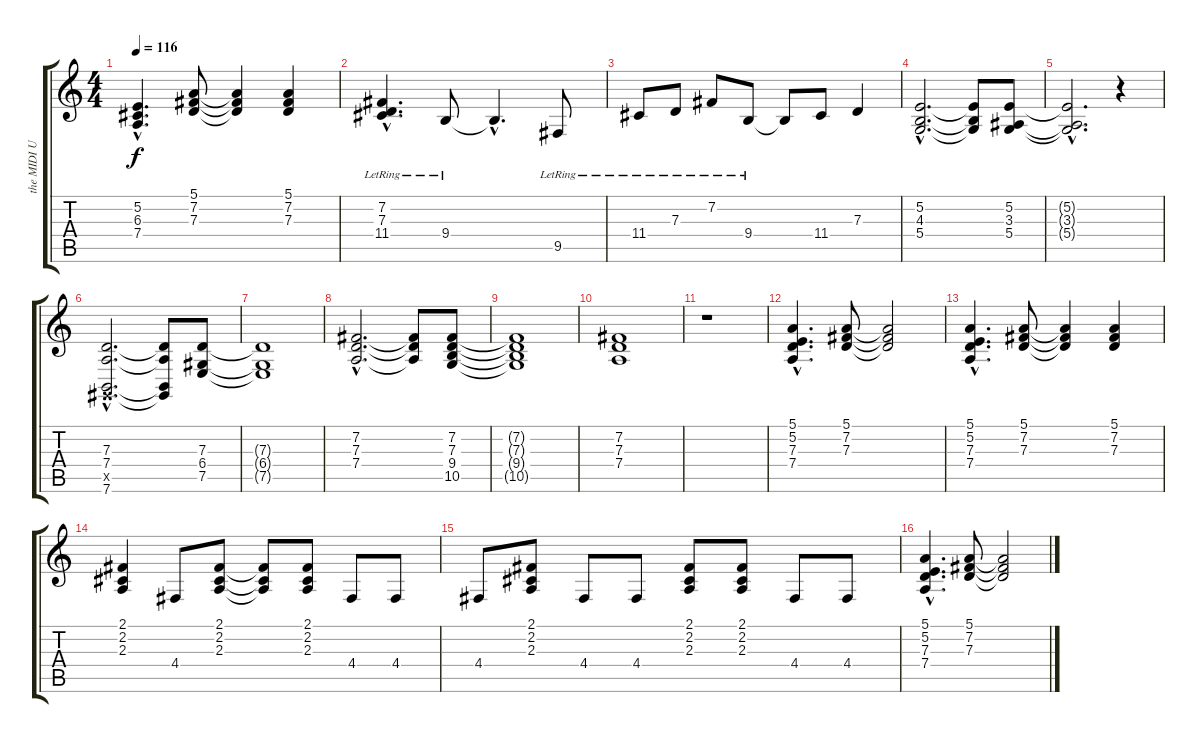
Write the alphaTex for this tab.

\track ("the MIDI Universe" "the MIDI U") {instrument brightacousticpiano}
\staff {score tabs}
\tuning (E4 B3 G3 D3 A2 E2) {hide}
\ts (4 4)
\tempo 116
\clef g2
\ks c
(5.2{hac} 6.3{hac} 7.4{hac}).4{d dy f} (5.1 7.2 7.3).8 (5.1{t} 7.2{t} 7.3{t}).4 (5.1 7.2 7.3).4 |
(7.2{hac lr} 7.3{hac lr} 11.4{hac lr}).4{d} 9.4{lr}.8 9.4{hac t}.4{d} 9.5{lr}.8 |
11.4{lr}.8 7.3{lr}.8 7.2{lr}.8 9.4{lr}.8 9.4{t}.8 11.4.8 7.3.4 |
(5.2{hac} 4.3{hac} 5.4{hac}).2{d} (5.2{t} 4.3{t} 5.4{t}).8 (5.2 3.3 5.4).8 |
(5.2{hac t} 3.3{hac t} 5.4{hac t}).2{d} r.4 |
(7.3{hac} 7.4{hac} -1.5{hac x} 7.6{hac}).2{d} (7.3{t} 7.4{t} -1.5{t} 7.6{t}).8 (7.3 6.4 7.5).8 |
(7.3{t} 6.4{t} 7.5{t}).1 |
(7.2{hac} 7.3{hac} 7.4{hac}).2{d} (7.2{t} 7.3{t} 7.4{t}).8 (7.2 7.3 9.4 10.5).8 |
(7.2{t} 7.3{t} 9.4{t} 10.5{t}).1 |
(7.2 7.3 7.4).1 |
r.1 |
(5.1{hac} 5.2{hac} 7.3{hac} 7.4{hac}).4{d} (5.1 7.2 7.3).8 (5.1{t} 7.2{t} 7.3{t}).2 |
(5.1{hac} 5.2{hac} 7.3{hac} 7.4{hac}).4{d} (5.1 7.2 7.3).8 (5.1{t} 7.2{t} 7.3{t}).4 (5.1 7.2 7.3).4 |
(2.1 2.2 2.3).4 4.4.8 (2.1 2.2 2.3).8 (2.1{t} 2.2{t} 2.3{t}).8 (2.1 2.2 2.3).8 4.4.8 4.4.8 |
4.4.8 (2.1 2.2 2.3).8 4.4.8 4.4.8 (2.1 2.2 2.3).8 (2.1 2.2 2.3).8 4.4.8 4.4.8 |
(5.1{hac} 5.2{hac} 7.3{hac} 7.4{hac}).4{d} (5.1 7.2 7.3).8 (5.1{t} 7.2{t} 7.3{t}).2
